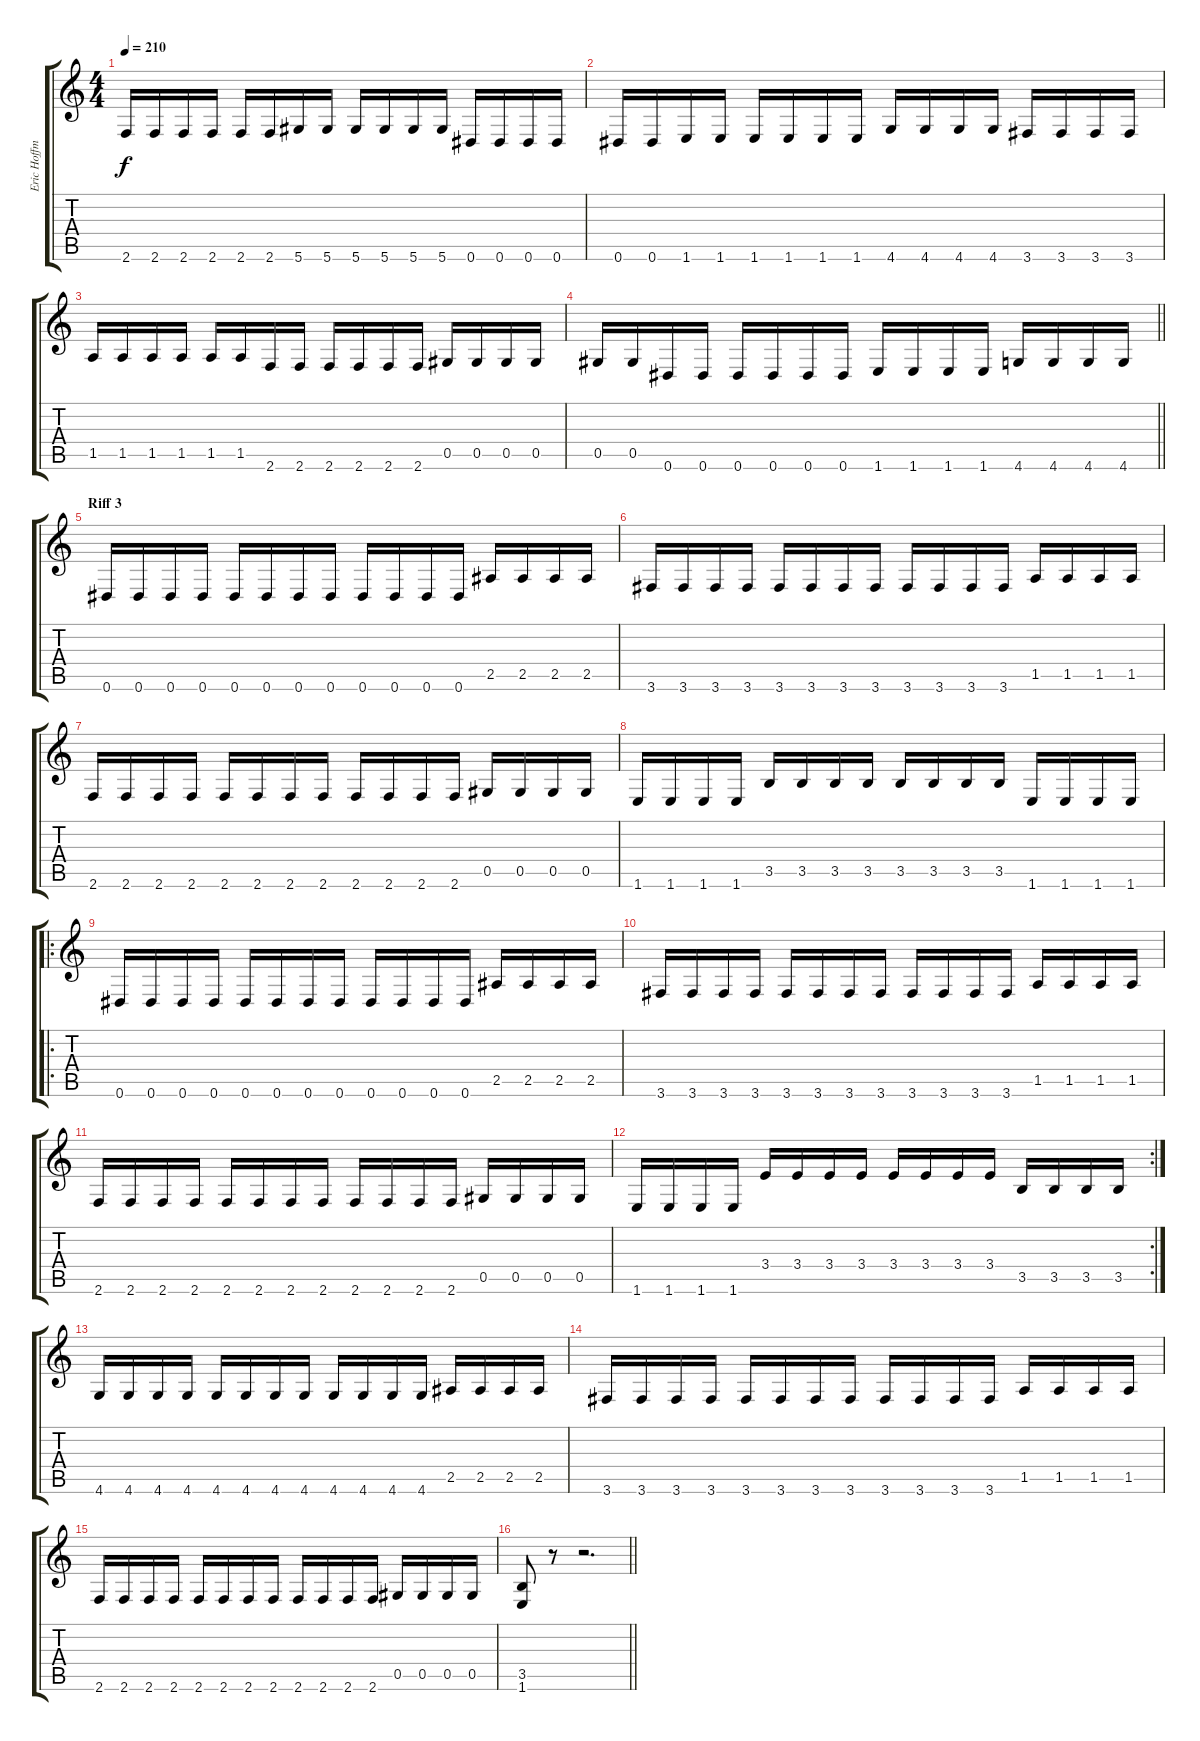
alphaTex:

\track ("Eric Hoffman" "Eric Hoffm") {instrument overdrivenguitar}
\staff {score tabs}
\tuning (Eb4 Bb3 Gb3 Db3 Ab2 Eb2) {hide}
\ts (4 4)
\tempo 210
\clef g2
\ks c
2.6.16{dy f} 2.6.16 2.6.16 2.6.16 2.6.16 2.6.16 5.6.16 5.6.16 5.6.16 5.6.16 5.6.16 5.6.16 0.6.16 0.6.16 0.6.16 0.6.16 |
0.6.16 0.6.16 1.6.16 1.6.16 1.6.16 1.6.16 1.6.16 1.6.16 4.6.16 4.6.16 4.6.16 4.6.16 3.6.16 3.6.16 3.6.16 3.6.16 |
1.5.16 1.5.16 1.5.16 1.5.16 1.5.16 1.5.16 2.6.16 2.6.16 2.6.16 2.6.16 2.6.16 2.6.16 0.5.16 0.5.16 0.5.16 0.5.16 |
\barLineRight lightlight
0.5.16 0.5.16 0.6.16 0.6.16 0.6.16 0.6.16 0.6.16 0.6.16 1.6.16 1.6.16 1.6.16 1.6.16 4.6.16 4.6.16 4.6.16 4.6.16 |
\section ("" "Riff 3")
0.6.16 0.6.16 0.6.16 0.6.16 0.6.16 0.6.16 0.6.16 0.6.16 0.6.16 0.6.16 0.6.16 0.6.16 2.5.16 2.5.16 2.5.16 2.5.16 |
3.6.16 3.6.16 3.6.16 3.6.16 3.6.16 3.6.16 3.6.16 3.6.16 3.6.16 3.6.16 3.6.16 3.6.16 1.5.16 1.5.16 1.5.16 1.5.16 |
2.6.16 2.6.16 2.6.16 2.6.16 2.6.16 2.6.16 2.6.16 2.6.16 2.6.16 2.6.16 2.6.16 2.6.16 0.5.16 0.5.16 0.5.16 0.5.16 |
1.6.16 1.6.16 1.6.16 1.6.16 3.5.16 3.5.16 3.5.16 3.5.16 3.5.16 3.5.16 3.5.16 3.5.16 1.6.16 1.6.16 1.6.16 1.6.16 |
\ro
0.6.16 0.6.16 0.6.16 0.6.16 0.6.16 0.6.16 0.6.16 0.6.16 0.6.16 0.6.16 0.6.16 0.6.16 2.5.16 2.5.16 2.5.16 2.5.16 |
3.6.16 3.6.16 3.6.16 3.6.16 3.6.16 3.6.16 3.6.16 3.6.16 3.6.16 3.6.16 3.6.16 3.6.16 1.5.16 1.5.16 1.5.16 1.5.16 |
2.6.16 2.6.16 2.6.16 2.6.16 2.6.16 2.6.16 2.6.16 2.6.16 2.6.16 2.6.16 2.6.16 2.6.16 0.5.16 0.5.16 0.5.16 0.5.16 |
\rc 2
1.6.16 1.6.16 1.6.16 1.6.16 3.4.16 3.4.16 3.4.16 3.4.16 3.4.16 3.4.16 3.4.16 3.4.16 3.5.16 3.5.16 3.5.16 3.5.16 |
4.6.16 4.6.16 4.6.16 4.6.16 4.6.16 4.6.16 4.6.16 4.6.16 4.6.16 4.6.16 4.6.16 4.6.16 2.5.16 2.5.16 2.5.16 2.5.16 |
3.6.16 3.6.16 3.6.16 3.6.16 3.6.16 3.6.16 3.6.16 3.6.16 3.6.16 3.6.16 3.6.16 3.6.16 1.5.16 1.5.16 1.5.16 1.5.16 |
2.6.16 2.6.16 2.6.16 2.6.16 2.6.16 2.6.16 2.6.16 2.6.16 2.6.16 2.6.16 2.6.16 2.6.16 0.5.16 0.5.16 0.5.16 0.5.16 |
\barLineRight lightlight
(3.5 1.6).8 r.8 r.2{d}
